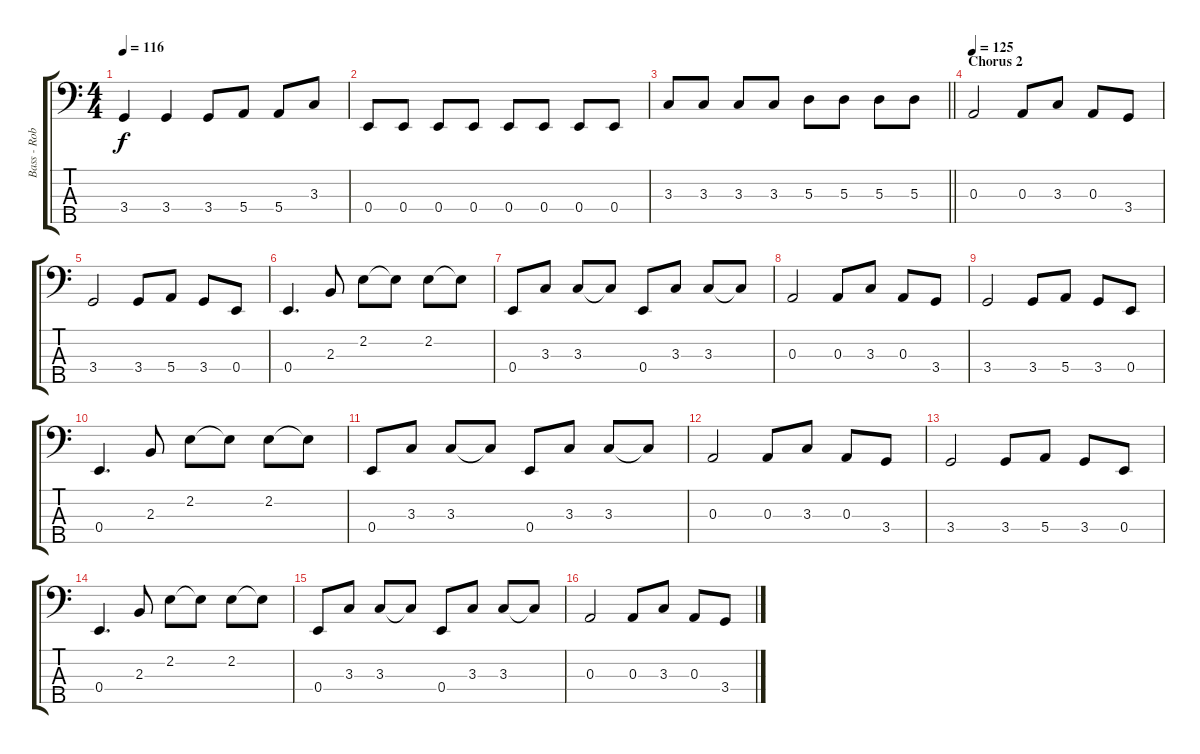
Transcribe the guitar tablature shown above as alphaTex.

\track ("Bass - Rob" "Bass - Rob") {instrument electricbassfinger}
\staff {score tabs}
\tuning (G2 D2 A1 E1 B0) {hide}
\ts (4 4)
\tempo 116
\clef f4
\ks c
3.4.4{dy f} 3.4.4 3.4.8 5.4.8 5.4.8 3.3.8 |
0.4.8 0.4.8 0.4.8 0.4.8 0.4.8 0.4.8 0.4.8 0.4.8 |
\barLineRight lightlight
3.3.8 3.3.8 3.3.8 3.3.8 5.3.8 5.3.8 5.3.8 5.3.8 |
\section ("" "Chorus 2")
\tempo 125
0.3.2 0.3.8 3.3.8 0.3.8 3.4.8 |
3.4.2 3.4.8 5.4.8 3.4.8 0.4.8 |
0.4.4{d} 2.3.8 2.2.8 2.2{t}.8 2.2.8 2.2{t}.8 |
0.4.8 3.3.8 3.3.8 3.3{t}.8 0.4.8 3.3.8 3.3.8 3.3{t}.8 |
0.3.2 0.3.8 3.3.8 0.3.8 3.4.8 |
3.4.2 3.4.8 5.4.8 3.4.8 0.4.8 |
0.4.4{d} 2.3.8 2.2.8 2.2{t}.8 2.2.8 2.2{t}.8 |
0.4.8 3.3.8 3.3.8 3.3{t}.8 0.4.8 3.3.8 3.3.8 3.3{t}.8 |
0.3.2 0.3.8 3.3.8 0.3.8 3.4.8 |
3.4.2 3.4.8 5.4.8 3.4.8 0.4.8 |
0.4.4{d} 2.3.8 2.2.8 2.2{t}.8 2.2.8 2.2{t}.8 |
0.4.8 3.3.8 3.3.8 3.3{t}.8 0.4.8 3.3.8 3.3.8 3.3{t}.8 |
0.3.2 0.3.8 3.3.8 0.3.8 3.4.8
